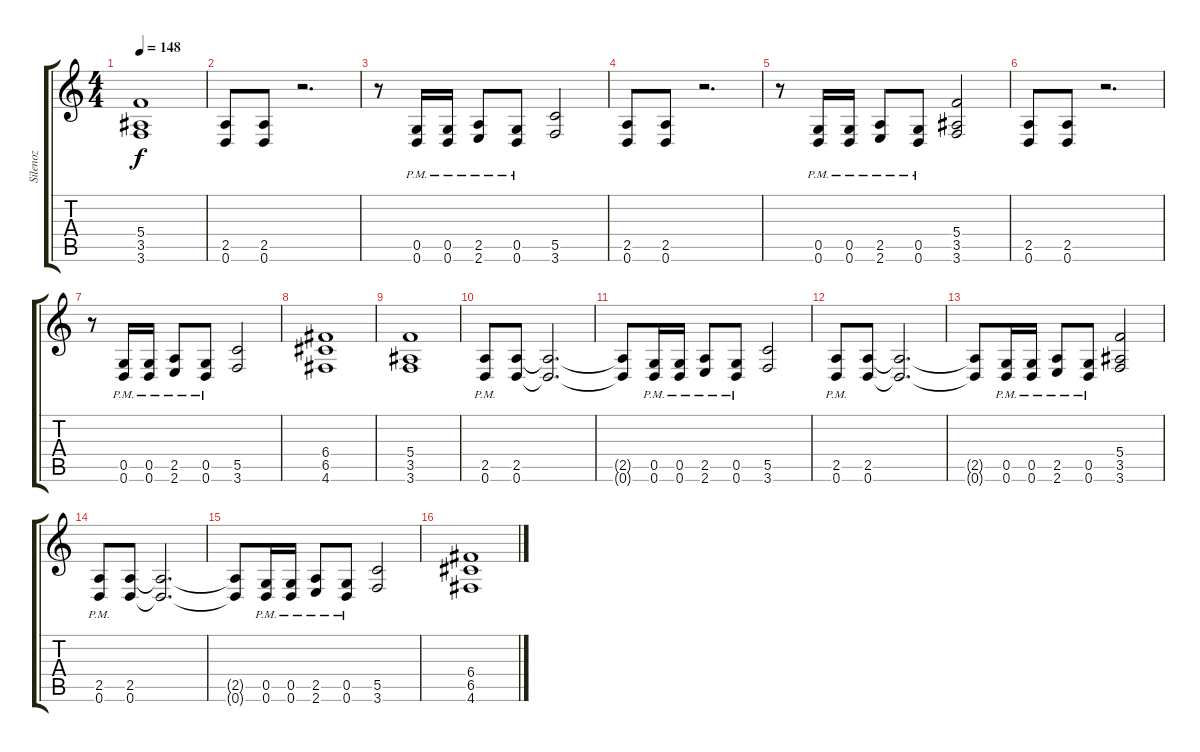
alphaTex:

\track ("Silenoz" "Silenoz") {instrument distortionguitar}
\staff {score tabs}
\tuning (D4 A3 F3 C3 G2 D2) {hide}
\ts (4 4)
\tempo 148
\clef g2
\ks c
(5.4 3.5 3.6).1{dy f} |
(2.5 0.6).8 (2.5 0.6).8 r.2{d} |
r.8 (0.5{pm} 0.6{pm}).16 (0.5{pm} 0.6{pm}).16 (2.5{pm} 2.6{pm}).8 (0.5{pm} 0.6{pm}).8 (5.5 3.6).2 |
(2.5 0.6).8 (2.5 0.6).8 r.2{d} |
r.8 (0.5{pm} 0.6{pm}).16 (0.5{pm} 0.6{pm}).16 (2.5{pm} 2.6{pm}).8 (0.5{pm} 0.6{pm}).8 (5.4 3.5 3.6).2 |
(2.5 0.6).8 (2.5 0.6).8 r.2{d} |
r.8 (0.5{pm} 0.6{pm}).16 (0.5{pm} 0.6{pm}).16 (2.5{pm} 2.6{pm}).8 (0.5{pm} 0.6{pm}).8 (5.5 3.6).2 |
(6.4 6.5 4.6).1 |
(5.4 3.5 3.6).1 |
(2.5{pm} 0.6{pm}).8 (2.5 0.6).8 (2.5{t} 0.6{t}).2{d} |
(2.5{t} 0.6{t}).8 (0.5{pm} 0.6{pm}).16 (0.5{pm} 0.6{pm}).16 (2.5{pm} 2.6{pm}).8 (0.5{pm} 0.6{pm}).8 (5.5 3.6).2 |
(2.5{pm} 0.6{pm}).8 (2.5 0.6).8 (2.5{t} 0.6{t}).2{d} |
(2.5{t} 0.6{t}).8 (0.5{pm} 0.6{pm}).16 (0.5{pm} 0.6{pm}).16 (2.5{pm} 2.6{pm}).8 (0.5{pm} 0.6{pm}).8 (5.4 3.5 3.6).2 |
(2.5{pm} 0.6{pm}).8 (2.5 0.6).8 (2.5{t} 0.6{t}).2{d} |
(2.5{t} 0.6{t}).8 (0.5{pm} 0.6{pm}).16 (0.5{pm} 0.6{pm}).16 (2.5{pm} 2.6{pm}).8 (0.5{pm} 0.6{pm}).8 (5.5 3.6).2 |
(6.4 6.5 4.6).1
